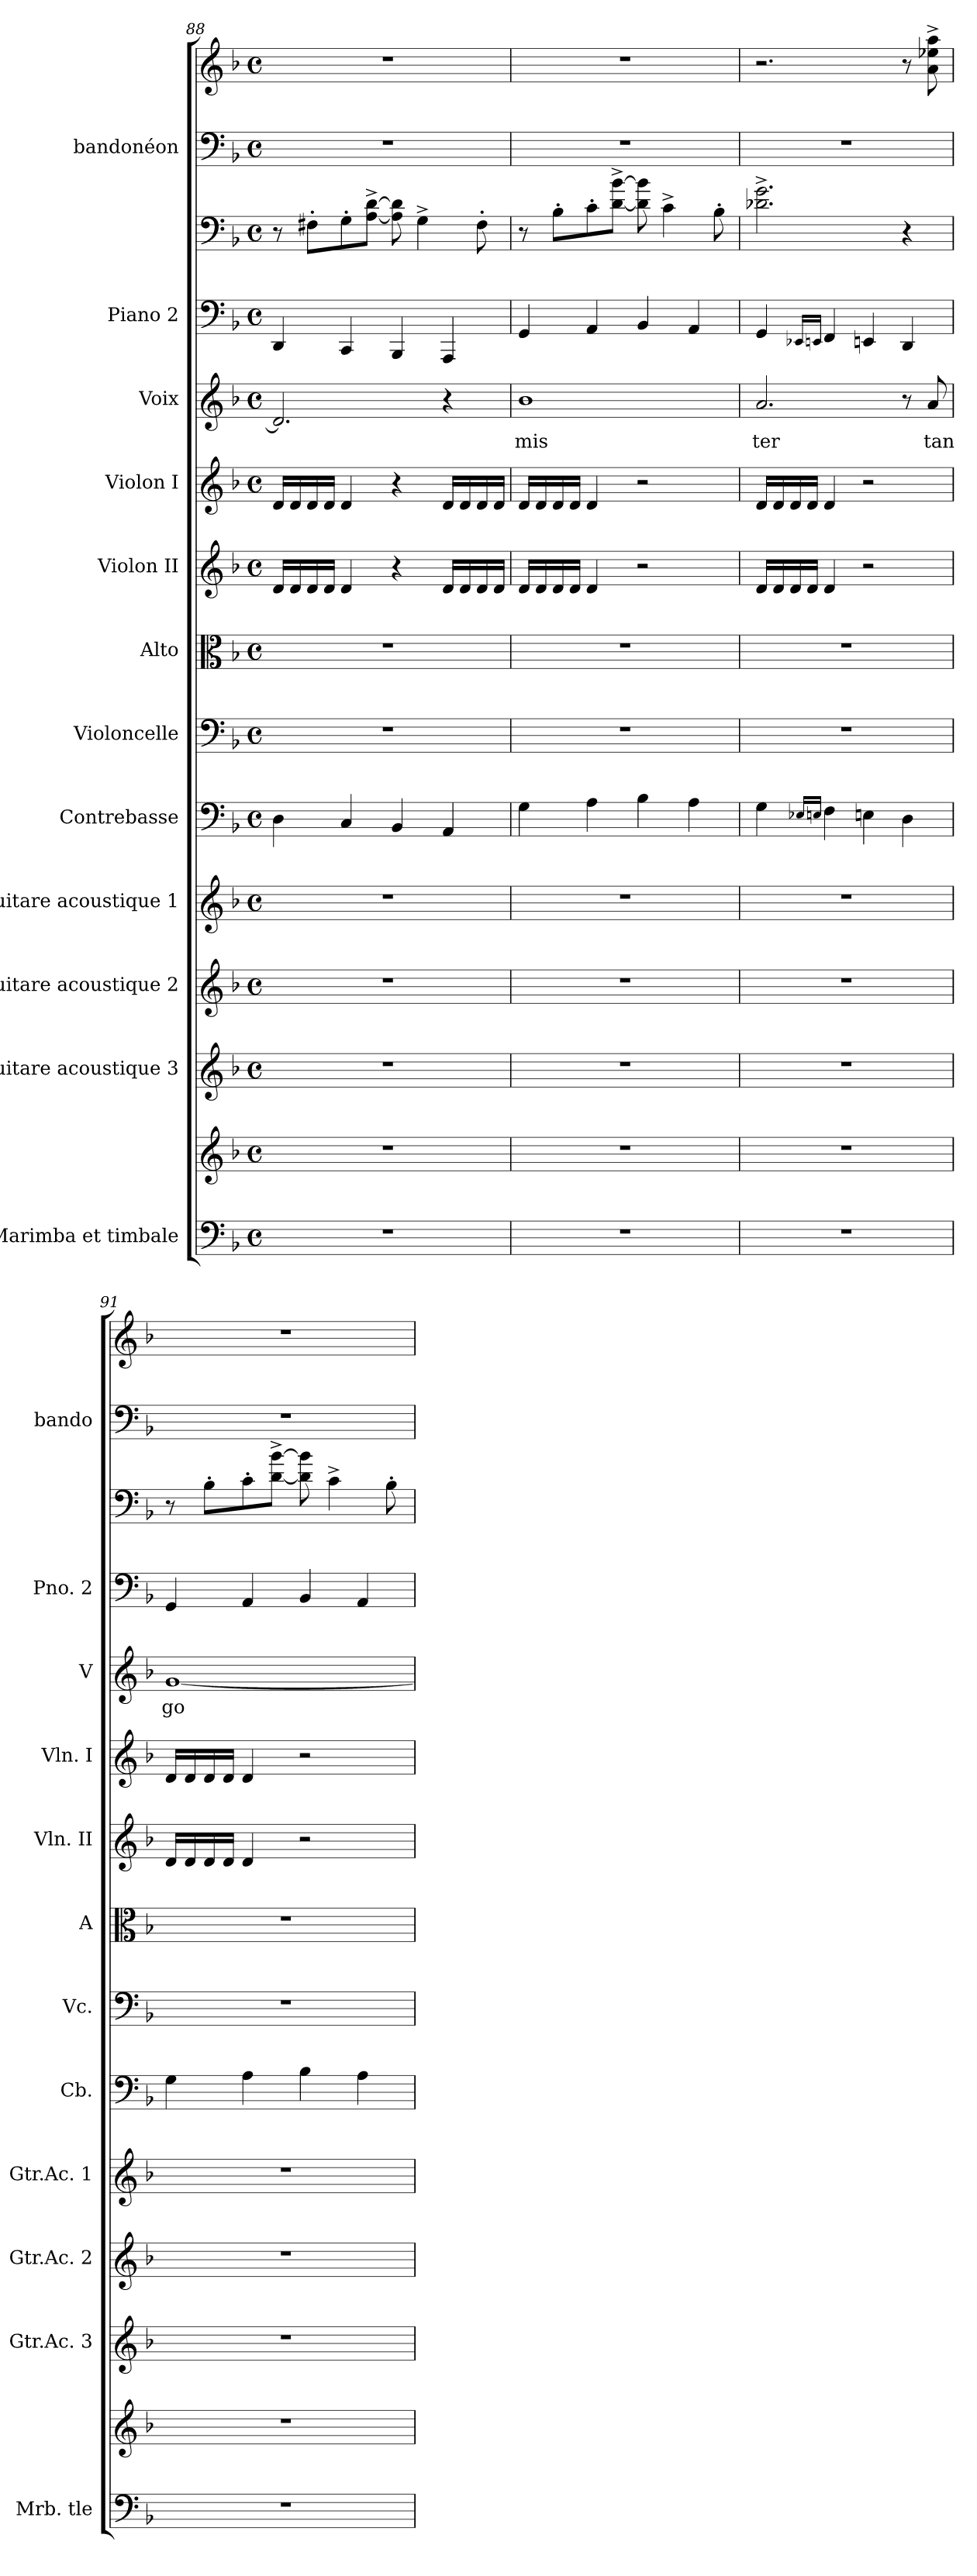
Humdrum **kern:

**kern	**kern	**kern	**kern	**kern	**kern	**kern	**kern	**kern	**kern	**kern	**text	**kern	**kern	**kern	**kern
*part12	*part12	*part11	*part10	*part9	*part8	*part7	*part6	*part5	*part4	*part3	*part3	*part2	*part2	*part1	*part1
*staff15	*staff14	*staff13	*staff12	*staff11	*staff10	*staff9	*staff8	*staff7	*staff6	*staff5	*staff5	*staff4	*staff3	*staff2	*staff1
*I"Marimba et timbale	*	*I"Guitare acoustique 3	*I"Guitare acoustique 2	*I"Guitare acoustique 1	*I"Contrebasse	*I"Violoncelle	*I"Alto	*I"Violon II	*I"Violon I	*I"Voix	*	*I"Piano 2	*	*I"bandonéon	*
*I'Mrb. tle	*	*I'Gtr.Ac. 3	*I'Gtr.Ac. 2	*I'Gtr.Ac. 1	*I'Cb.	*I'Vc.	*I'A	*I'Vln. II	*I'Vln. I	*I'V	*	*I'Pno. 2	*	*I'bando	*
*clefF4	*clefG2	*clefG2	*clefG2	*clefG2	*clefF4	*clefF4	*clefC3	*clefG2	*clefG2	*clefG2	*	*clefF4	*clefF4	*clefF4	*clefG2
*	*	*ITrd7c12	*ITrd7c12	*ITrd7c12	*ITrd7c12	*	*	*	*	*	*	*	*	*	*
*k[b-]	*k[b-]	*k[b-]	*k[b-]	*k[b-]	*k[b-]	*k[b-]	*k[b-]	*k[b-]	*k[b-]	*k[b-]	*	*k[b-]	*k[b-]	*k[b-]	*k[b-]
*d:	*d:	*d:	*d:	*d:	*d:	*d:	*d:	*d:	*d:	*d:	*	*d:	*d:	*d:	*d:
*M4/4	*M4/4	*M4/4	*M4/4	*M4/4	*M4/4	*M4/4	*M4/4	*M4/4	*M4/4	*M4/4	*	*M4/4	*M4/4	*M4/4	*M4/4
*met(c)	*met(c)	*met(c)	*met(c)	*met(c)	*met(c)	*met(c)	*met(c)	*met(c)	*met(c)	*met(c)	*	*met(c)	*met(c)	*met(c)	*met(c)
=88	=88	=88	=88	=88	=88	=88	=88	=88	=88	=88	=88	=88	=88	=88	=88
1r	1r	1r	1r	1r	4DD\	1r	1r	16d/LL	16d/LL	2.d/]	.	4DD/	8r	1r	1r
.	.	.	.	.	.	.	.	16d/	16d/	.	.	.	.	.	.
.	.	.	.	.	.	.	.	16d/	16d/	.	.	.	8F#X'>\L	.	.
.	.	.	.	.	.	.	.	16d/JJ	16d/JJ	.	.	.	.	.	.
.	.	.	.	.	4CC/	.	.	4d/	4d/	.	.	4CC/	8G'>\	.	.
.	.	.	.	.	.	.	.	.	.	.	.	.	[8A\^> [8d\^>J	.	.
.	.	.	.	.	4BBB-/	.	.	4r	4r	.	.	4BBB-/	8A\] 8d\]	.	.
.	.	.	.	.	.	.	.	.	.	.	.	.	4G^>\	.	.
.	.	.	.	.	4AAA/	.	.	16d/LL	16d/LL	4r	.	4AAA/	.	.	.
.	.	.	.	.	.	.	.	16d/	16d/	.	.	.	.	.	.
.	.	.	.	.	.	.	.	16d/	16d/	.	.	.	8F#'>\	.	.
.	.	.	.	.	.	.	.	16d/JJ	16d/JJ	.	.	.	.	.	.
!!LO:PB:g=z
=89	=89	=89	=89	=89	=89	=89	=89	=89	=89	=89	=89	=89	=89	=89	=89
!	!	!	!	!	!	!	!	!	!	!	!LO:LY:b	!	!	!	!
1r	1r	1r	1r	1r	4GG\	1r	1r	16d/LL	16d/LL	1b-	mis	4GG/	8r	1r	1r
.	.	.	.	.	.	.	.	16d/	16d/	.	.	.	.	.	.
.	.	.	.	.	.	.	.	16d/	16d/	.	.	.	8B-'>\L	.	.
.	.	.	.	.	.	.	.	16d/JJ	16d/JJ	.	.	.	.	.	.
.	.	.	.	.	4AA\	.	.	4d/	4d/	.	.	4AA/	8c'>\	.	.
.	.	.	.	.	.	.	.	.	.	.	.	.	[8d\^> [8b-\^>J	.	.
.	.	.	.	.	4BB-\	.	.	2r	2r	.	.	4BB-/	8d\] 8b-\]	.	.
.	.	.	.	.	.	.	.	.	.	.	.	.	4c^>\	.	.
.	.	.	.	.	4AA\	.	.	.	.	.	.	4AA/	.	.	.
.	.	.	.	.	.	.	.	.	.	.	.	.	8B-'>\	.	.
=90	=90	=90	=90	=90	=90	=90	=90	=90	=90	=90	=90	=90	=90	=90	=90
!	!	!	!	!	!	!	!	!	!	!	!LO:LY:b	!	!	!	!
1r	1r	1r	1r	1r	4GG\	1r	1r	16d/LL	16d/LL	2.a/	ter	4GG/	2.d-X\^> 2.g\^>	1r	2.r
.	.	.	.	.	.	.	.	16d/	16d/	.	.	.	.	.	.
.	.	.	.	.	.	.	.	16d/	16d/	.	.	.	.	.	.
.	.	.	.	.	.	.	.	16d/JJ	16d/JJ	.	.	.	.	.	.
.	.	.	.	.	16qEE-X/LL	.	.	.	.	.	.	16qEE-X/LL	.	.	.
.	.	.	.	.	16qEEn/JJ	.	.	.	.	.	.	16qEEn/JJ	.	.	.
.	.	.	.	.	4FF\	.	.	4d/	4d/	.	.	4FF/	.	.	.
.	.	.	.	.	4EE\	.	.	2r	2r	.	.	4EE/	.	.	.
.	.	.	.	.	4DD\	.	.	.	.	8r	.	4DD/	4r	.	8r
!	!	!	!	!	!	!	!	!	!	!	!LO:LY:b	!	!	!	!
.	.	.	.	.	.	.	.	.	.	8a/	tan	.	.	.	8a\^> 8ee-X\^> 8aa\^>
=91	=91	=91	=91	=91	=91	=91	=91	=91	=91	=91	=91	=91	=91	=91	=91
!	!	!	!	!	!	!	!	!	!	!	!LO:LY:b	!	!	!	!
1r	1r	1r	1r	1r	4GG\	1r	1r	16d/LL	16d/LL	[1g	go	4GG/	8r	1r	1r
.	.	.	.	.	.	.	.	16d/	16d/	.	.	.	.	.	.
.	.	.	.	.	.	.	.	16d/	16d/	.	.	.	8B-'>\L	.	.
.	.	.	.	.	.	.	.	16d/JJ	16d/JJ	.	.	.	.	.	.
.	.	.	.	.	4AA\	.	.	4d/	4d/	.	.	4AA/	8c'>\	.	.
.	.	.	.	.	.	.	.	.	.	.	.	.	[8d\^> [8b-\^>J	.	.
.	.	.	.	.	4BB-\	.	.	2r	2r	.	.	4BB-/	8d\] 8b-\]	.	.
.	.	.	.	.	.	.	.	.	.	.	.	.	4c^>\	.	.
.	.	.	.	.	4AA\	.	.	.	.	.	.	4AA/	.	.	.
.	.	.	.	.	.	.	.	.	.	.	.	.	8B-'>\	.	.
=	=	=	=	=	=	=	=	=	=	=	=	=	=	=	=
*-	*-	*-	*-	*-	*-	*-	*-	*-	*-	*-	*-	*-	*-	*-	*-
